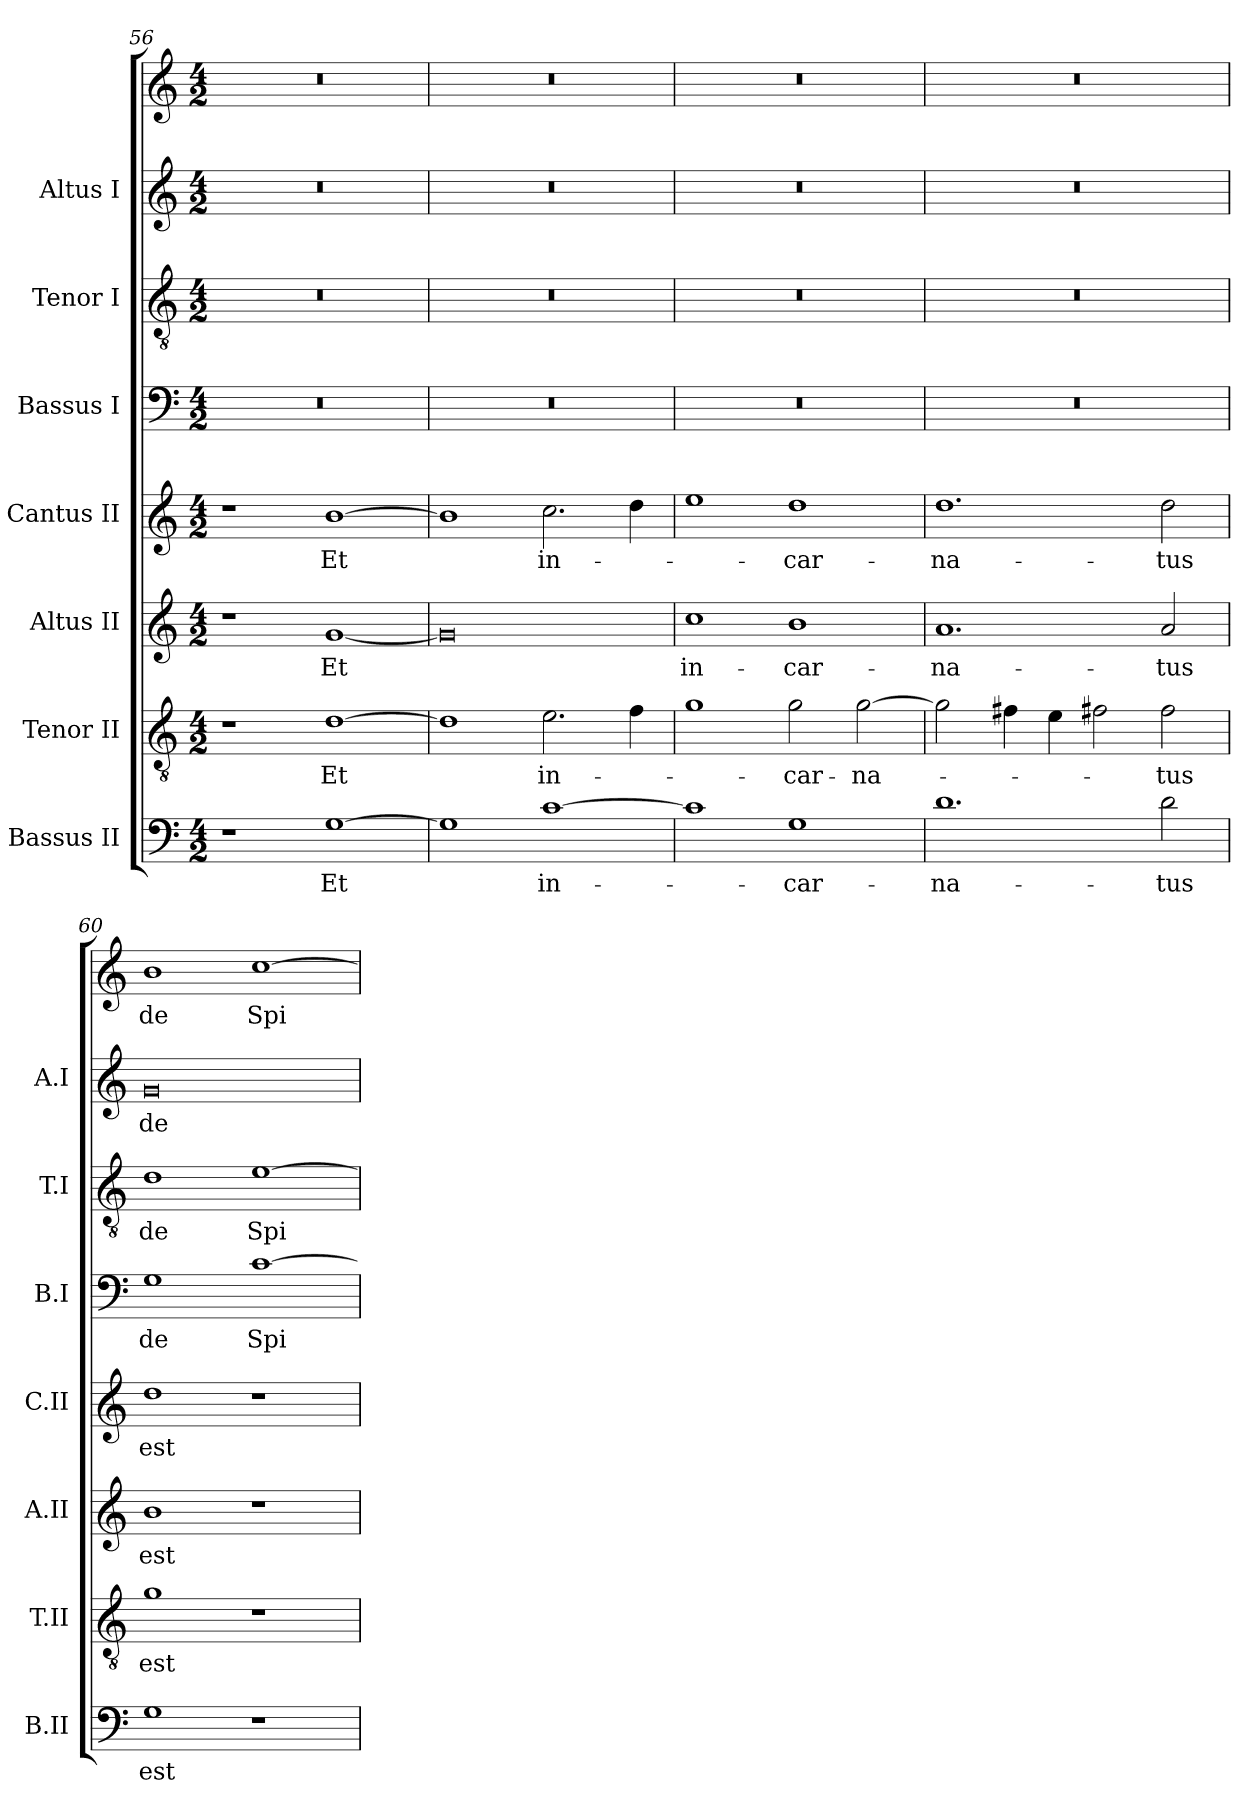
**kern	**text	**kern	**text	**kern	**text	**kern	**text	**kern	**text	**kern	**text	**kern	**text	**kern	**text
*part8	*part8	*part7	*part7	*part6	*part6	*part5	*part5	*part4	*part4	*part3	*part3	*part2	*part2	*part1	*part1
*staff8	*staff8	*staff7	*staff7	*staff6	*staff6	*staff5	*staff5	*staff4	*staff4	*staff3	*staff3	*staff2	*staff2	*staff1	*staff1
*I"Bassus II	*	*I"Tenor II	*	*I"Altus II	*	*I"Cantus II	*	*I"Bassus I	*	*I"Tenor I	*	*I"Altus I	*	*	*
*I'B.II	*	*I'T.II	*	*I'A.II	*	*I'C.II	*	*I'B.I	*	*I'T.I	*	*I'A.I	*	*	*
*clefF4	*	*clefGv2	*	*clefG2	*	*clefG2	*	*clefF4	*	*clefGv2	*	*clefG2	*	*clefG2	*
*	*	*ITrd7c12	*	*	*	*	*	*	*	*ITrd7c12	*	*	*	*	*
*k[]	*	*k[]	*	*k[]	*	*k[]	*	*k[]	*	*k[]	*	*k[]	*	*k[]	*
*C:	*	*C:	*	*C:	*	*C:	*	*C:	*	*C:	*	*C:	*	*C:	*
*M4/2	*	*M4/2	*	*M4/2	*	*M4/2	*	*M4/2	*	*M4/2	*	*M4/2	*	*M4/2	*
=56	=56	=56	=56	=56	=56	=56	=56	=56	=56	=56	=56	=56	=56	=56	=56
1r	.	1r	.	1r	.	1r	.	0r	.	0r	.	0r	.	0r	.
[1G\	Et	[1D\	Et	[1g/	Et	[1b\	Et	.	.	.	.	.	.	.	.
=57	=57	=57	=57	=57	=57	=57	=57	=57	=57	=57	=57	=57	=57	=57	=57
1G\]	.	1D\]	.	0g/]	.	1b\]	.	0r	.	0r	.	0r	.	0r	.
[1c\	in-	2.E\	in-	.	.	2.cc\	in-	.	.	.	.	.	.	.	.
.	.	4F\	.	.	.	4dd\	.	.	.	.	.	.	.	.	.
=58	=58	=58	=58	=58	=58	=58	=58	=58	=58	=58	=58	=58	=58	=58	=58
1c\]	.	1G\	.	1cc\	in-	1ee\	.	0r	.	0r	.	0r	.	0r	.
1G\	-car-	2G\	-car-	1b\	-car-	1dd\	-car-	.	.	.	.	.	.	.	.
.	.	[2G\	-na-	.	.	.	.	.	.	.	.	.	.	.	.
=59	=59	=59	=59	=59	=59	=59	=59	=59	=59	=59	=59	=59	=59	=59	=59
1.d\	-na-	2G\]	.	1.a/	-na-	1.dd\	-na-	0r	.	0r	.	0r	.	0r	.
.	.	4F#\	.	.	.	.	.	.	.	.	.	.	.	.	.
.	.	4E\	.	.	.	.	.	.	.	.	.	.	.	.	.
.	.	2F#X\	.	.	.	.	.	.	.	.	.	.	.	.	.
2d\	-tus	2F#\	-tus	2a/	-tus	2dd\	-tus	.	.	.	.	.	.	.	.
=60	=60	=60	=60	=60	=60	=60	=60	=60	=60	=60	=60	=60	=60	=60	=60
1G\	est	1G\	est	1b\	est	1dd\	est	1G\	de	1D\	de	0g/	de	1b\	de
1r	.	1r	.	1r	.	1r	.	[1c\	Spi-	[1E\	Spi-	.	.	[1cc\	Spi-
=	=	=	=	=	=	=	=	=	=	=	=	=	=	=	=
*-	*-	*-	*-	*-	*-	*-	*-	*-	*-	*-	*-	*-	*-	*-	*-
